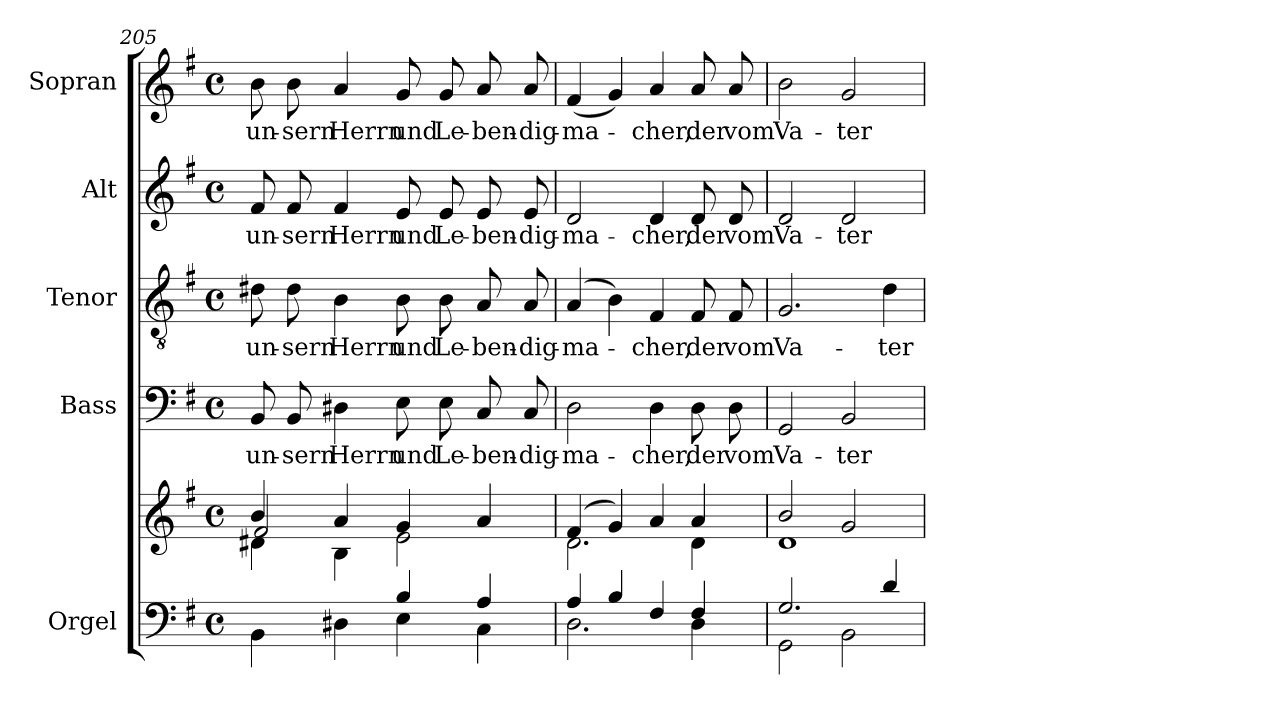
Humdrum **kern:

**kern	**kern	**kern	**text	**kern	**text	**kern	**text	**kern	**text
*part5	*part5	*part4	*part4	*part3	*part3	*part2	*part2	*part1	*part1
*staff6	*staff5	*staff4	*staff4	*staff3	*staff3	*staff2	*staff2	*staff1	*staff1
*I"Orgel	*	*I"Bass	*	*I"Tenor	*	*I"Alt	*	*I"Sopran	*
*I'Org.	*	*I'B.	*	*I'T.	*	*I'A.	*	*I'S.	*
!!LO:LB:g=z
*clefF4	*clefG2	*clefF4	*	*clefGv2	*	*clefG2	*	*clefG2	*
*k[f#]	*k[f#]	*k[f#]	*	*k[f#]	*	*k[f#]	*	*k[f#]	*
*G:	*G:	*G:	*	*G:	*	*G:	*	*G:	*
*M4/4	*M4/4	*M4/4	*	*M4/4	*	*M4/4	*	*M4/4	*
*met(c)	*met(c)	*met(c)	*	*met(c)	*	*met(c)	*	*met(c)	*
=205	=205	=205	=205	=205	=205	=205	=205	=205	=205
*^	*^	*	*	*	*	*	*	*	*
*	*	*	*^	*	*	*	*	*	*	*	*
2ryy	4BB\	4b/	4d#X\	2f#/	8BB/	un-	8d#X\	un-	8f#/	un-	8b\	un-
.	.	.	.	.	8BB/	-sern	8d#\	-sern	8f#/	-sern	8b\	-sern
.	4D#X\	4a/	4B\	.	4D#X\	Herrn	4B\	Herrn	4f#/	Herrn	4a/	Herrn
4B/	4E\	4g/	2e\	2ryy	8E\	und	8B\	und	8e/	und	8g/	und
.	.	.	.	.	8E\	Le-	8B\	Le-	8e/	Le-	8g/	Le-
4A/	4C\	4a/	.	.	8C/	-ben-	8A/	-ben-	8e/	-ben-	8a/	-ben-
.	.	.	.	.	8C/	-dig-	8A/	-dig-	8e/	-dig-	8a/	-dig-
*	*	*	*v	*v	*	*	*	*	*	*	*	*
=206	=206	=206	=206	=206	=206	=206	=206	=206	=206	=206	=206
4A/	2.D\	(4f#/	2.d\	2D\	-ma-	(4A/	-ma-	2d/	-ma-	(4f#/	-ma-
4B/	.	4g/)	.	.	.	4B\)	.	.	.	4g/)	.
4F#/	.	4a/	.	4D\	-cher,	4F#/	-cher,	4d/	-cher,	4a/	-cher,
4F#/	4D\	4a/	4d\	8D\	der	8F#/	der	8d/	der	8a/	der
.	.	.	.	8D\	vom	8F#/	vom	8d/	vom	8a/	vom
=207	=207	=207	=207	=207	=207	=207	=207	=207	=207	=207	=207
2.G/	2GG\	2b/	1d	2GG/	Va-	2.G/	Va-	2d/	Va-	2b\	Va-
.	2BB\	2g/	.	2BB/	-ter	.	.	2d/	-ter	2g/	-ter
4d/	.	.	.	.	.	4d\	-ter	.	.	.	.
*v	*v	*	*	*	*	*	*	*	*	*	*
*	*v	*v	*	*	*	*	*	*	*	*
=	=	=	=	=	=	=	=	=	=
*-	*-	*-	*-	*-	*-	*-	*-	*-	*-
